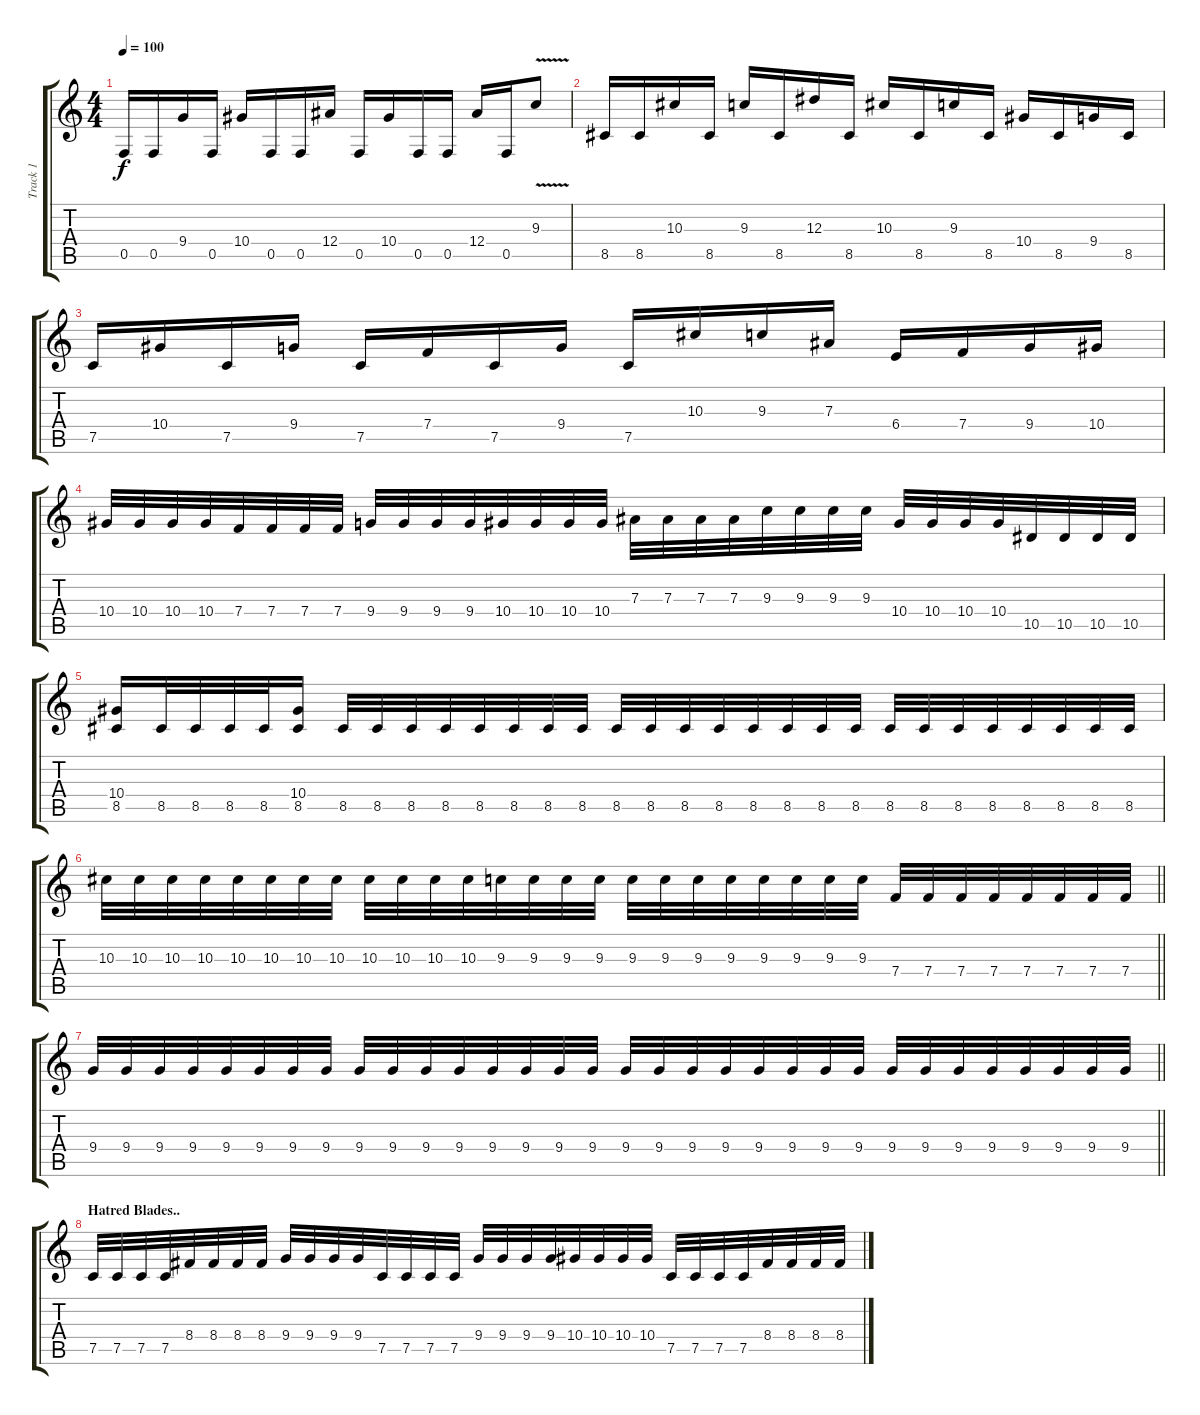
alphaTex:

\track ("Track 1" "Track 1") {instrument overdrivenguitar}
\staff {score tabs}
\tuning (C4 G3 Eb3 Bb2 F2 C2) {hide}
\ts (4 4)
\tempo 100
\clef g2
\ks c
0.5.16{dy f} 0.5.16 9.4.16 0.5.16 10.4.16 0.5.16 0.5.16 12.4.16 0.5.16 10.4.16 0.5.16 0.5.16 12.4.16 0.5.16 9.3{v}.8 |
8.5.16 8.5.16 10.3.16 8.5.16 9.3.16 8.5.16 12.3.16 8.5.16 10.3.16 8.5.16 9.3.16 8.5.16 10.4.16 8.5.16 9.4.16 8.5.16 |
7.5.16 10.4.16 7.5.16 9.4.16 7.5.16 7.4.16 7.5.16 9.4.16 7.5.16 10.3.16 9.3.16 7.3.16 6.4.16 7.4.16 9.4.16 10.4.16 |
10.4.32 10.4.32 10.4.32 10.4.32 7.4.32 7.4.32 7.4.32 7.4.32 9.4.32 9.4.32 9.4.32 9.4.32 10.4.32 10.4.32 10.4.32 10.4.32 7.3.32 7.3.32 7.3.32 7.3.32 9.3.32 9.3.32 9.3.32 9.3.32 10.4.32 10.4.32 10.4.32 10.4.32 10.5.32 10.5.32 10.5.32 10.5.32 |
(10.4 8.5).16 8.5.32 8.5.32 8.5.32 8.5.32 (10.4 8.5).16 8.5.32 8.5.32 8.5.32 8.5.32 8.5.32 8.5.32 8.5.32 8.5.32 8.5.32 8.5.32 8.5.32 8.5.32 8.5.32 8.5.32 8.5.32 8.5.32 8.5.32 8.5.32 8.5.32 8.5.32 8.5.32 8.5.32 8.5.32 8.5.32 |
\barLineRight lightlight
10.3.32 10.3.32 10.3.32 10.3.32 10.3.32 10.3.32 10.3.32 10.3.32 10.3.32 10.3.32 10.3.32 10.3.32 9.3.32 9.3.32 9.3.32 9.3.32 9.3.32 9.3.32 9.3.32 9.3.32 9.3.32 9.3.32 9.3.32 9.3.32 7.4.32 7.4.32 7.4.32 7.4.32 7.4.32 7.4.32 7.4.32 7.4.32 |
\barLineRight lightlight
9.4.32 9.4.32 9.4.32 9.4.32 9.4.32 9.4.32 9.4.32 9.4.32 9.4.32 9.4.32 9.4.32 9.4.32 9.4.32 9.4.32 9.4.32 9.4.32 9.4.32 9.4.32 9.4.32 9.4.32 9.4.32 9.4.32 9.4.32 9.4.32 9.4.32 9.4.32 9.4.32 9.4.32 9.4.32 9.4.32 9.4.32 9.4.32 |
\section ("" "Hatred Blades..")
7.5.32 7.5.32 7.5.32 7.5.32 8.4.32 8.4.32 8.4.32 8.4.32 9.4.32 9.4.32 9.4.32 9.4.32 7.5.32 7.5.32 7.5.32 7.5.32 9.4.32 9.4.32 9.4.32 9.4.32 10.4.32 10.4.32 10.4.32 10.4.32 7.5.32 7.5.32 7.5.32 7.5.32 8.4.32 8.4.32 8.4.32 8.4.32
